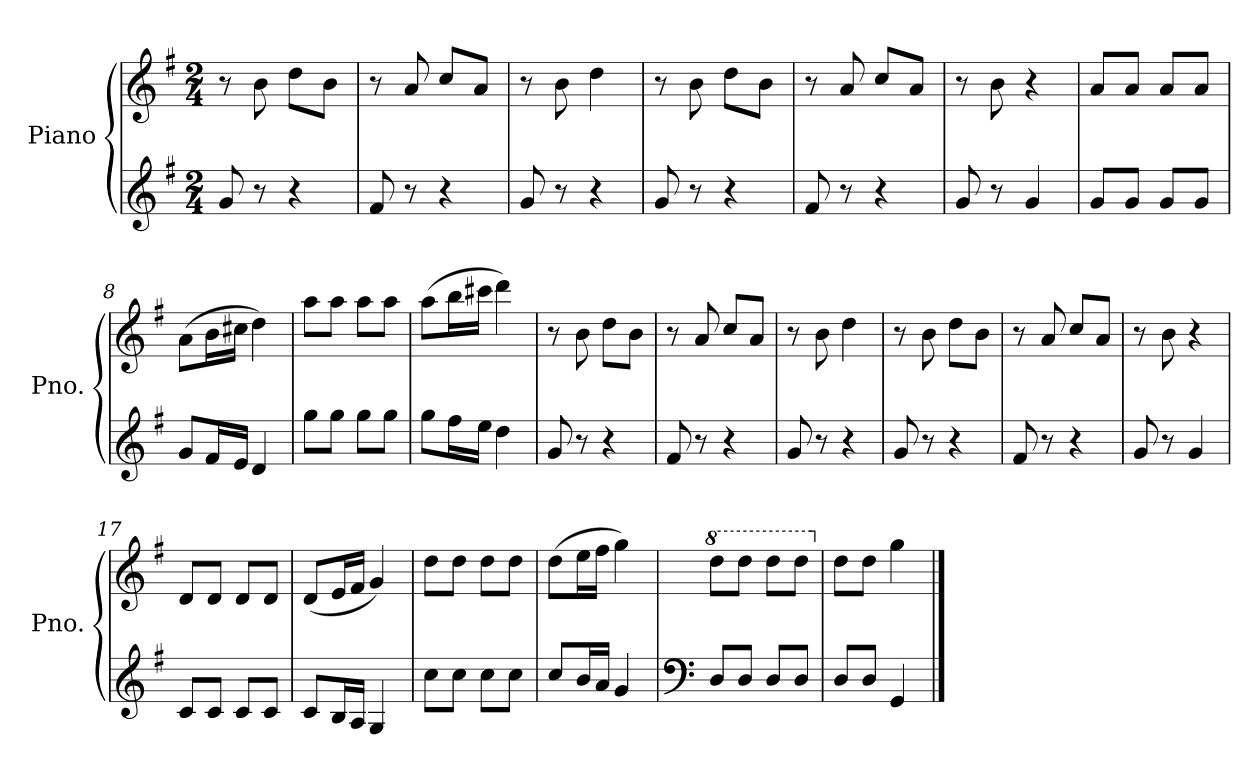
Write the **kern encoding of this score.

**kern	**kern
*part1	*part1
*staff2	*staff1
*I"Piano	*
*I'Pno.	*
*clefG2	*clefG2
*k[f#]	*k[f#]
*M2/4	*M2/4
*MM76	*MM76
=1	=1
8g/	8r
8r	8b\
4r	8dd\L
.	8b\J
=2	=2
8f#/	8r
8r	8a/
4r	8cc/L
.	8a/J
=3	=3
8g/	8r
8r	8b\
4r	4dd\
=4	=4
8g/	8r
8r	8b\
4r	8dd\L
.	8b\J
=5	=5
8f#/	8r
8r	8a/
4r	8cc/L
.	8a/J
=6	=6
8g/	8r
8r	8b\
4g/	4r
=7	=7
8g/L	8a/L
8g/J	8a/J
8g/L	8a/L
8g/J	8a/J
=8	=8
8g/L	(8a\L
16f#/L	16b\L
16e/JJ	16cc#X\JJ
4d/	4dd\)
!!LO:LB:g=z
=9	=9
8gg\L	8aa\L
8gg\J	8aa\J
8gg\L	8aa\L
8gg\J	8aa\J
=10	=10
8gg\L	(8aa\L
16ff#\L	16bb\L
16ee\JJ	16ccc#X\JJ
4dd\	4ddd\)
=11	=11
8g/	8r
8r	8b\
4r	8dd\L
.	8b\J
=12	=12
8f#/	8r
8r	8a/
4r	8cc/L
.	8a/J
=13	=13
8g/	8r
8r	8b\
4r	4dd\
=14	=14
8g/	8r
8r	8b\
4r	8dd\L
.	8b\J
=15	=15
8f#/	8r
8r	8a/
4r	8cc/L
.	8a/J
!!LO:LB:g=z
=16	=16
8g/	8r
8r	8b\
4g/	4r
=17	=17
8c/L	8d/L
8c/J	8d/J
8c/L	8d/L
8c/J	8d/J
=18	=18
8c/L	(8d/L
16B/L	16e/L
16A/JJ	16f#/JJ
4G/	4g/)
=19	=19
8cc\L	8dd\L
8cc\J	8dd\J
8cc\L	8dd\L
8cc\J	8dd\J
=20	=20
8cc/L	(8dd\L
16b/L	16ee\L
16a/JJ	16ff#\JJ
4g/	4gg\)
=21	=21
*clefF4	*
*	*8va
8D/L	8ddd\L
8D/J	8ddd\J
8D/L	8ddd\L
8D/J	8ddd\J
=22	=22
*	*X8va
8D/L	8dd\L
8D/J	8dd\J
4GG/	4gg\
==	==
*-	*-
